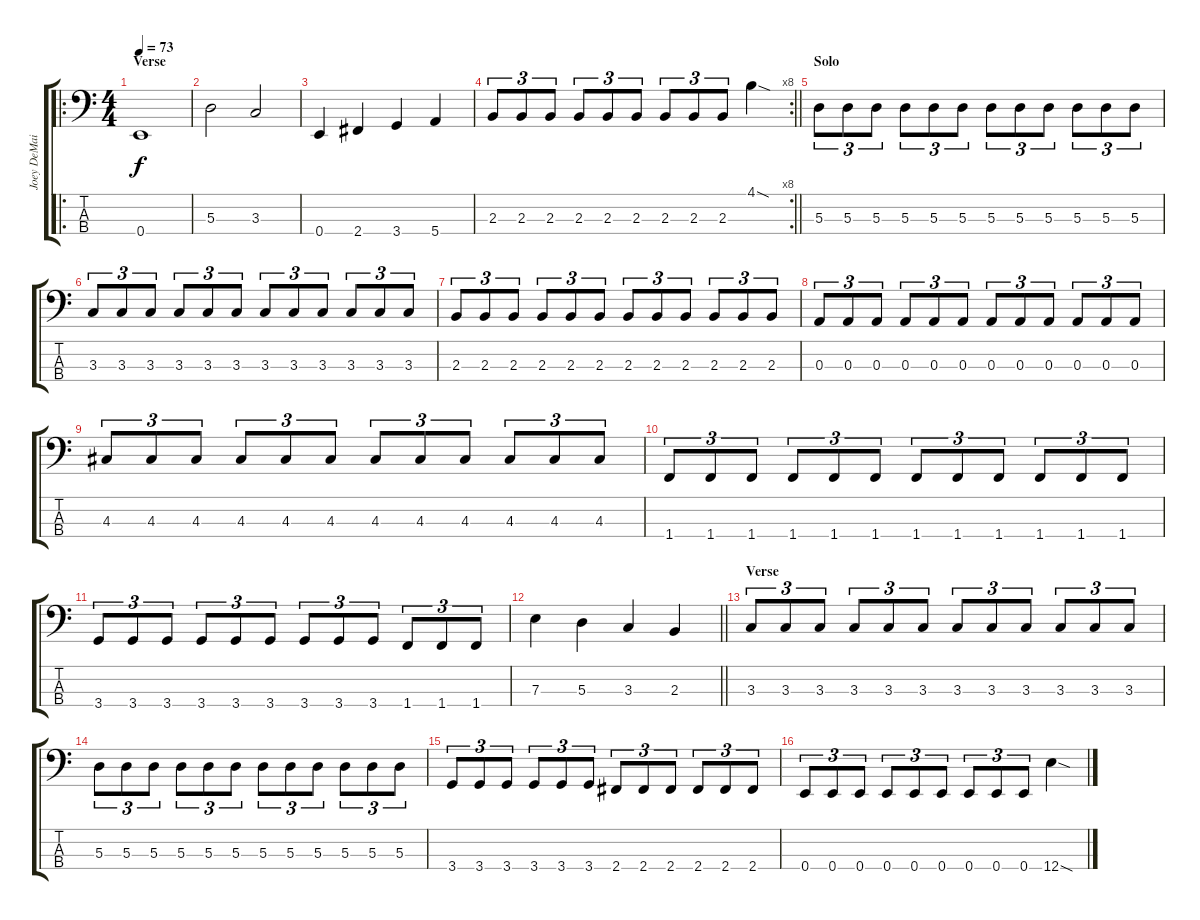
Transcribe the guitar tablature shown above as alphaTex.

\track ("Joey DeMaio" "Joey DeMai") {instrument electricbasspick}
\staff {score tabs}
\tuning (G2 D2 A1 E1) {hide}
\ro
\ts (4 4)
\section ("" "Verse")
\tempo 73
\clef f4
\ks c
0.4.1{dy f} |
5.3.2 3.3.2 |
0.4.4 2.4.4 3.4.4 5.4.4 |
\rc 8
\barLineRight lightlight
2.3.8{tu (3 2)} 2.3.8{tu (3 2)} 2.3.8{tu (3 2)} 2.3.8{tu (3 2)} 2.3.8{tu (3 2)} 2.3.8{tu (3 2)} 2.3.8{tu (3 2)} 2.3.8{tu (3 2)} 2.3.8{tu (3 2)} 4.1{sod}.4 |
\section ("" "Solo")
5.3.8{tu (3 2)} 5.3.8{tu (3 2)} 5.3.8{tu (3 2)} 5.3.8{tu (3 2)} 5.3.8{tu (3 2)} 5.3.8{tu (3 2)} 5.3.8{tu (3 2)} 5.3.8{tu (3 2)} 5.3.8{tu (3 2)} 5.3.8{tu (3 2)} 5.3.8{tu (3 2)} 5.3.8{tu (3 2)} |
3.3.8{tu (3 2)} 3.3.8{tu (3 2)} 3.3.8{tu (3 2)} 3.3.8{tu (3 2)} 3.3.8{tu (3 2)} 3.3.8{tu (3 2)} 3.3.8{tu (3 2)} 3.3.8{tu (3 2)} 3.3.8{tu (3 2)} 3.3.8{tu (3 2)} 3.3.8{tu (3 2)} 3.3.8{tu (3 2)} |
2.3.8{tu (3 2)} 2.3.8{tu (3 2)} 2.3.8{tu (3 2)} 2.3.8{tu (3 2)} 2.3.8{tu (3 2)} 2.3.8{tu (3 2)} 2.3.8{tu (3 2)} 2.3.8{tu (3 2)} 2.3.8{tu (3 2)} 2.3.8{tu (3 2)} 2.3.8{tu (3 2)} 2.3.8{tu (3 2)} |
0.3.8{tu (3 2)} 0.3.8{tu (3 2)} 0.3.8{tu (3 2)} 0.3.8{tu (3 2)} 0.3.8{tu (3 2)} 0.3.8{tu (3 2)} 0.3.8{tu (3 2)} 0.3.8{tu (3 2)} 0.3.8{tu (3 2)} 0.3.8{tu (3 2)} 0.3.8{tu (3 2)} 0.3.8{tu (3 2)} |
4.3.8{tu (3 2)} 4.3.8{tu (3 2)} 4.3.8{tu (3 2)} 4.3.8{tu (3 2)} 4.3.8{tu (3 2)} 4.3.8{tu (3 2)} 4.3.8{tu (3 2)} 4.3.8{tu (3 2)} 4.3.8{tu (3 2)} 4.3.8{tu (3 2)} 4.3.8{tu (3 2)} 4.3.8{tu (3 2)} |
1.4.8{tu (3 2)} 1.4.8{tu (3 2)} 1.4.8{tu (3 2)} 1.4.8{tu (3 2)} 1.4.8{tu (3 2)} 1.4.8{tu (3 2)} 1.4.8{tu (3 2)} 1.4.8{tu (3 2)} 1.4.8{tu (3 2)} 1.4.8{tu (3 2)} 1.4.8{tu (3 2)} 1.4.8{tu (3 2)} |
3.4.8{tu (3 2)} 3.4.8{tu (3 2)} 3.4.8{tu (3 2)} 3.4.8{tu (3 2)} 3.4.8{tu (3 2)} 3.4.8{tu (3 2)} 3.4.8{tu (3 2)} 3.4.8{tu (3 2)} 3.4.8{tu (3 2)} 1.4.8{tu (3 2)} 1.4.8{tu (3 2)} 1.4.8{tu (3 2)} |
\barLineRight lightlight
7.3.4 5.3.4 3.3.4 2.3.4 |
\section ("" "Verse")
3.3.8{tu (3 2)} 3.3.8{tu (3 2)} 3.3.8{tu (3 2)} 3.3.8{tu (3 2)} 3.3.8{tu (3 2)} 3.3.8{tu (3 2)} 3.3.8{tu (3 2)} 3.3.8{tu (3 2)} 3.3.8{tu (3 2)} 3.3.8{tu (3 2)} 3.3.8{tu (3 2)} 3.3.8{tu (3 2)} |
5.3.8{tu (3 2)} 5.3.8{tu (3 2)} 5.3.8{tu (3 2)} 5.3.8{tu (3 2)} 5.3.8{tu (3 2)} 5.3.8{tu (3 2)} 5.3.8{tu (3 2)} 5.3.8{tu (3 2)} 5.3.8{tu (3 2)} 5.3.8{tu (3 2)} 5.3.8{tu (3 2)} 5.3.8{tu (3 2)} |
3.4.8{tu (3 2)} 3.4.8{tu (3 2)} 3.4.8{tu (3 2)} 3.4.8{tu (3 2)} 3.4.8{tu (3 2)} 3.4.8{tu (3 2)} 2.4.8{tu (3 2)} 2.4.8{tu (3 2)} 2.4.8{tu (3 2)} 2.4.8{tu (3 2)} 2.4.8{tu (3 2)} 2.4.8{tu (3 2)} |
0.4.8{tu (3 2)} 0.4.8{tu (3 2)} 0.4.8{tu (3 2)} 0.4.8{tu (3 2)} 0.4.8{tu (3 2)} 0.4.8{tu (3 2)} 0.4.8{tu (3 2)} 0.4.8{tu (3 2)} 0.4.8{tu (3 2)} 12.4{sod}.4
